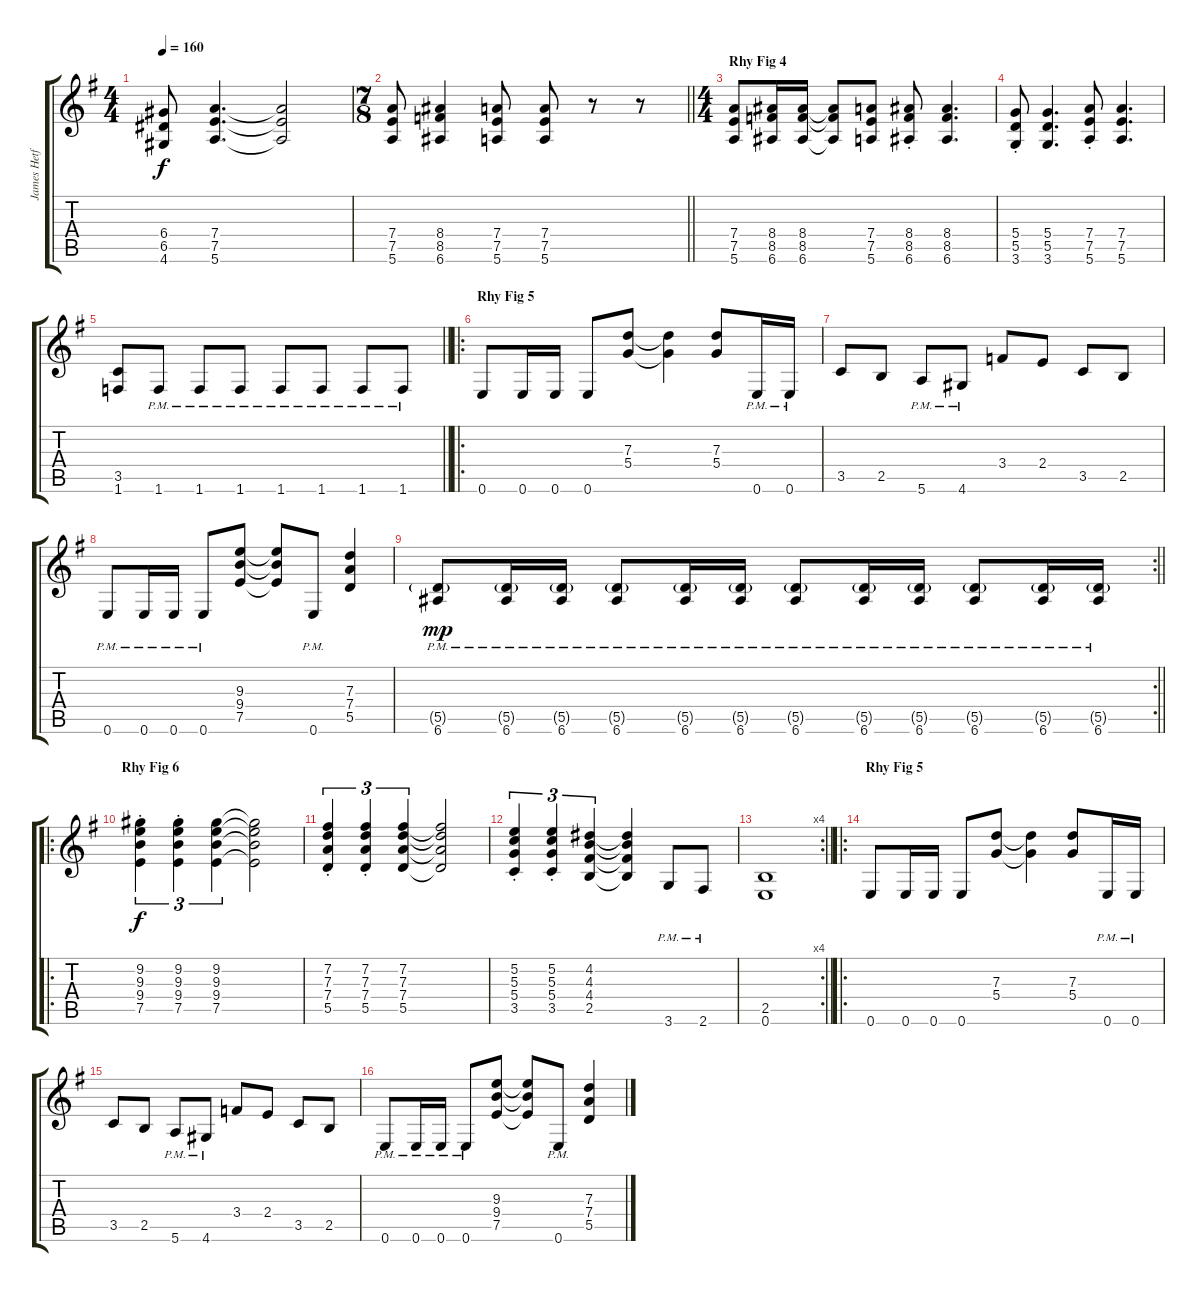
\track ("James Hetfield" "James Hetf") {instrument distortionguitar}
\staff {score tabs}
\tuning (E4 B3 G3 D3 A2 E2) {hide}
\ts (4 4)
\tempo 160
\clef g2
\ks g
(6.4 6.5 4.6).8{dy f} (7.4 7.5 5.6).4{d} (7.4{t} 7.5{t} 5.6{t}).2 |
\ts (7 8)
\barLineRight lightlight
(7.4 7.5 5.6).8 (8.4 8.5 6.6).4 (7.4 7.5 5.6).8 (7.4 7.5 5.6).8 r.8 r.8 |
\ts (4 4)
\section ("" "Rhy Fig 4")
(7.4 7.5 5.6).8 (8.4 8.5 6.6).16 (8.4 8.5 6.6).16 (8.4{t} 8.5{t} 6.6{t}).8 (7.4 7.5 5.6).8 (8.4{st} 8.5{st} 6.6{st}).8 (8.4 8.5 6.6).4{d} |
(5.4{st} 5.5{st} 3.6{st}).8 (5.4 5.5 3.6).4{d} (7.4{st} 7.5{st} 5.6{st}).8 (7.4 7.5 5.6).4{d} |
\barLineRight lightlight
(3.5 1.6).8 1.6{pm}.8 1.6{pm}.8 1.6{pm}.8 1.6{pm}.8 1.6{pm}.8 1.6{pm}.8 1.6{pm}.8 |
\ro
\section ("" "Rhy Fig 5")
0.6.8 0.6.16 0.6.16 0.6.8 (7.3 5.4).8 (7.3{t} 5.4{t}).4 (7.3 5.4).8 0.6{pm}.16 0.6{pm}.16 |
3.5.8 2.5.8 5.6{pm}.8 4.6{pm}.8 3.4.8 2.4.8 3.5.8 2.5.8 |
0.6{pm}.8 0.6{pm}.16 0.6{pm}.16 0.6{pm}.8 (9.3 9.4 7.5).8 (9.3{t} 9.4{t} 7.5{t}).8 0.6{pm}.8 (7.3 7.4 5.5).4 |
\rc 2
\barLineRight lightlight
(5.5{g pm} 6.6{pm}).8{dy mp} (5.5{g pm} 6.6{pm}).16 (5.5{g pm} 6.6{pm}).16 (5.5{g pm} 6.6{pm}).8 (5.5{g pm} 6.6{pm}).16 (5.5{g pm} 6.6{pm}).16 (5.5{g pm} 6.6{pm}).8 (5.5{g pm} 6.6{pm}).16 (5.5{g pm} 6.6{pm}).16 (5.5{g pm} 6.6{pm}).8 (5.5{g pm} 6.6{pm}).16 (5.5{g pm} 6.6{pm}).16 |
\ro
\section ("" "Rhy Fig 6")
(9.2{st} 9.3{st} 9.4{st} 7.5{st}).4{tu (3 2) dy f} (9.2{st} 9.3{st} 9.4{st} 7.5{st}).4{tu (3 2)} (9.2 9.3 9.4 7.5).4{tu (3 2)} (9.2{t} 9.3{t} 9.4{t} 7.5{t}).2 |
(7.2{st} 7.3{st} 7.4{st} 5.5{st}).4{tu (3 2)} (7.2{st} 7.3{st} 7.4{st} 5.5{st}).4{tu (3 2)} (7.2 7.3 7.4 5.5).4{tu (3 2)} (7.2{t} 7.3{t} 7.4{t} 5.5{t}).2 |
(5.2{st} 5.3{st} 5.4{st} 3.5{st}).4{tu (3 2)} (5.2{st} 5.3{st} 5.4{st} 3.5{st}).4{tu (3 2)} (4.2 4.3 4.4 2.5).4{tu (3 2)} (4.2{t} 4.3{t} 4.4{t} 2.5{t}).4 3.6{pm}.8 2.6{pm}.8 |
\rc 4
\barLineRight lightlight
(2.5 0.6).1 |
\ro
\section ("" "Rhy Fig 5")
0.6.8 0.6.16 0.6.16 0.6.8 (7.3 5.4).8 (7.3{t} 5.4{t}).4 (7.3 5.4).8 0.6{pm}.16 0.6{pm}.16 |
3.5.8 2.5.8 5.6{pm}.8 4.6{pm}.8 3.4.8 2.4.8 3.5.8 2.5.8 |
0.6{pm}.8 0.6{pm}.16 0.6{pm}.16 0.6{pm}.8 (9.3 9.4 7.5).8 (9.3{t} 9.4{t} 7.5{t}).8 0.6{pm}.8 (7.3 7.4 5.5).4
